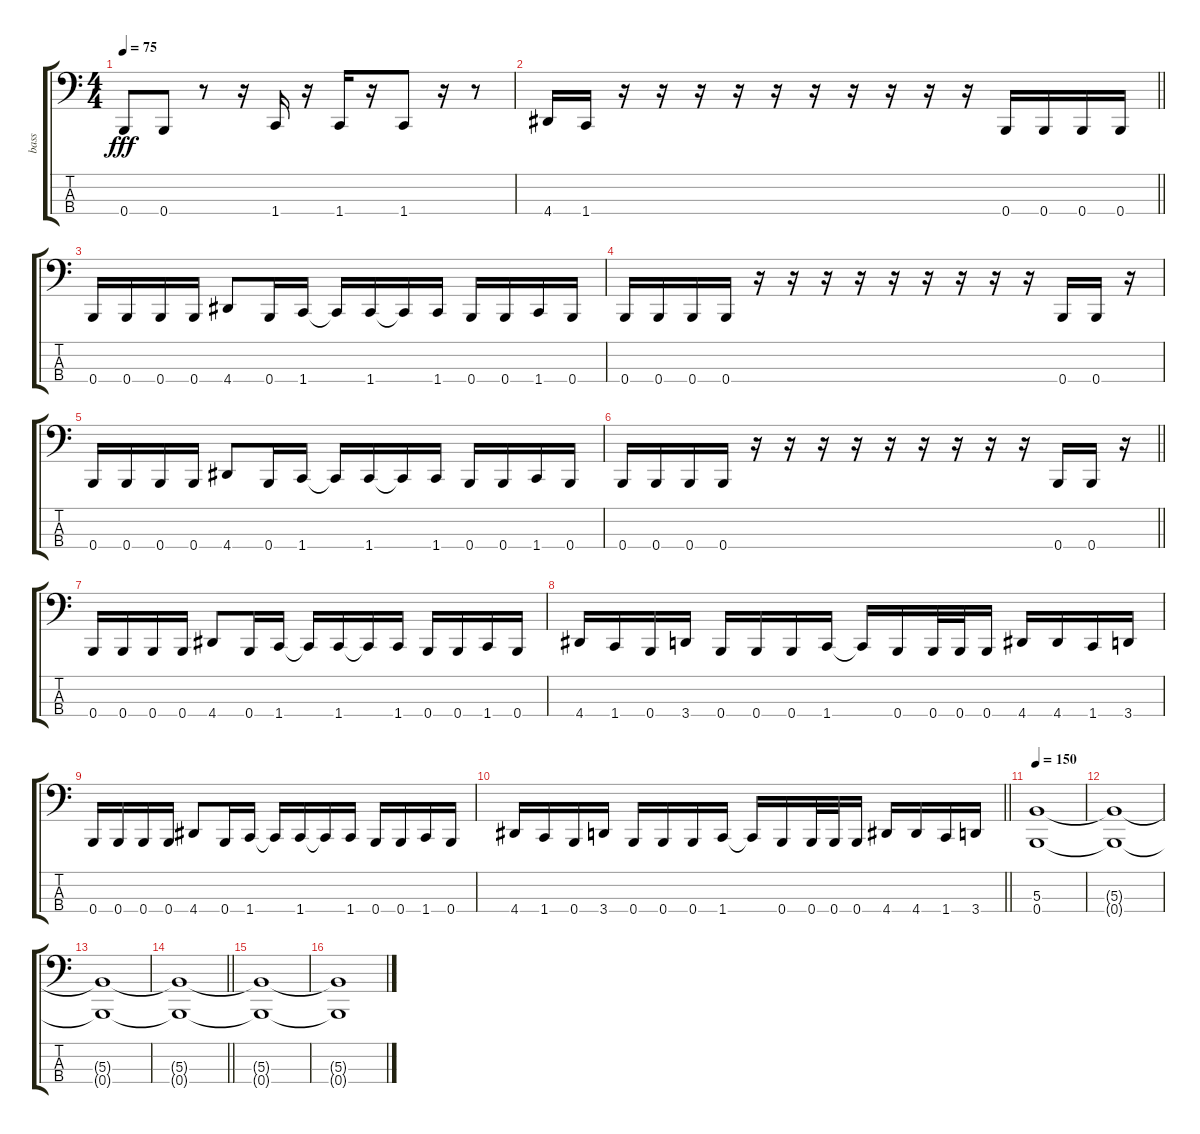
\track ("bass" "bass") {instrument electricbasspick}
\staff {score tabs}
\tuning (E2 B1 Gb1 B0) {hide}
\ts (4 4)
\section ("" "")
\tempo 75
\clef f4
\ks c
0.4.8{dy fff} 0.4.8 r.8 r.16 1.4.16 r.16 1.4.16 r.16 1.4.8 r.16 r.8 |
\barLineRight lightlight
4.4.16 1.4.16 r.16 r.16 r.16 r.16 r.16 r.16 r.16 r.16 r.16 r.16 0.4.16 0.4.16 0.4.16 0.4.16 |
\section ("" "")
0.4.16 0.4.16 0.4.16 0.4.16 4.4.8 0.4.16 1.4.16 1.4{t}.16 1.4.16 1.4{t}.16 1.4.16 0.4.16 0.4.16 1.4.16 0.4.16 |
0.4.16 0.4.16 0.4.16 0.4.16 r.16 r.16 r.16 r.16 r.16 r.16 r.16 r.16 r.16 0.4.16 0.4.16 r.16 |
0.4.16 0.4.16 0.4.16 0.4.16 4.4.8 0.4.16 1.4.16 1.4{t}.16 1.4.16 1.4{t}.16 1.4.16 0.4.16 0.4.16 1.4.16 0.4.16 |
\barLineRight lightlight
0.4.16 0.4.16 0.4.16 0.4.16 r.16 r.16 r.16 r.16 r.16 r.16 r.16 r.16 r.16 0.4.16 0.4.16 r.16 |
\section ("" "")
0.4.16 0.4.16 0.4.16 0.4.16 4.4.8 0.4.16 1.4.16 1.4{t}.16 1.4.16 1.4{t}.16 1.4.16 0.4.16 0.4.16 1.4.16 0.4.16 |
4.4.16 1.4.16 0.4.16 3.4.16 0.4.16 0.4.16 0.4.16 1.4.16 1.4{t}.16 0.4.16 0.4.32 0.4.32 0.4.16 4.4.16 4.4.16 1.4.16 3.4.16 |
0.4.16 0.4.16 0.4.16 0.4.16 4.4.8 0.4.16 1.4.16 1.4{t}.16 1.4.16 1.4{t}.16 1.4.16 0.4.16 0.4.16 1.4.16 0.4.16 |
\barLineRight lightlight
4.4.16 1.4.16 0.4.16 3.4.16 0.4.16 0.4.16 0.4.16 1.4.16 1.4{t}.16 0.4.16 0.4.32 0.4.32 0.4.16 4.4.16 4.4.16 1.4.16 3.4.16 |
\section ("" "")
\tempo 150
(5.3 0.4).1 |
(5.3{t} 0.4{t}).1 |
(5.3{t} 0.4{t}).1 |
\barLineRight lightlight
(5.3{t} 0.4{t}).1 |
(5.3{t} 0.4{t}).1 |
(5.3{t} 0.4{t}).1
